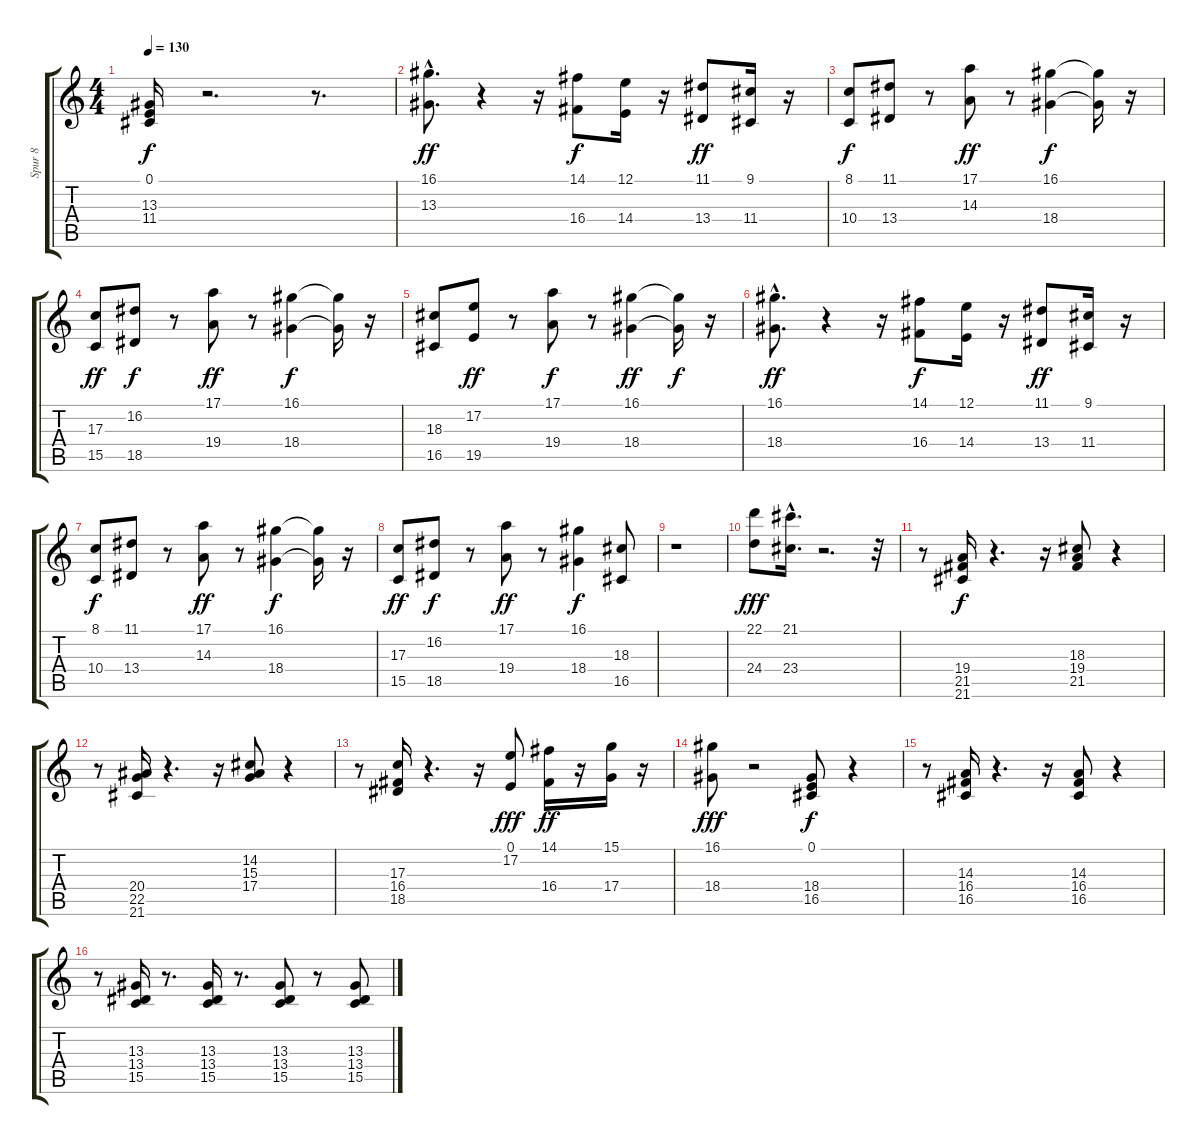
\track ("Spur 8" "Spur 8") {instrument brasssection}
\staff {score tabs}
\tuning (E4 B3 G3 D3 A2 E2) {hide}
\ts (4 4)
\tempo 130
\clef g2
\ks c
(0.1 13.3 11.4).16{dy f} r.2{d} r.8{d} |
(16.1{hac} 13.3{hac}).8{d dy ff} r.4 r.16 (14.1 16.4).8{dy f} (12.1 14.4).16 r.16 (11.1 13.4).8{dy ff} (9.1 11.4).16 r.16 |
(8.1 10.4).8{dy f} (11.1 13.4).8 r.8 (17.1 14.3).8{dy ff} r.8 (16.1 18.4).4{dy f} (16.1{t} 18.4{t}).16 r.16 |
(17.3 15.5).8{dy ff} (16.2 18.5).8{dy f} r.8 (17.1 19.4).8{dy ff} r.8 (16.1 18.4).4{dy f} (16.1{t} 18.4{t}).16 r.16 |
(18.3 16.5).8 (17.2 19.5).8{dy ff} r.8 (17.1 19.4).8{dy f} r.8 (16.1 18.4).4{dy ff} (16.1{t} 18.4{t}).16{dy f} r.16 |
(16.1{hac} 18.4{hac}).8{d dy ff} r.4 r.16 (14.1 16.4).8{dy f} (12.1 14.4).16 r.16 (11.1 13.4).8{dy ff} (9.1 11.4).16 r.16 |
(8.1 10.4).8{dy f} (11.1 13.4).8 r.8 (17.1 14.3).8{dy ff} r.8 (16.1 18.4).4{dy f} (16.1{t} 18.4{t}).16 r.16 |
(17.3 15.5).8{dy ff} (16.2 18.5).8{dy f} r.8 (17.1 19.4).8{dy ff} r.8 (16.1 18.4).4{dy f} (18.3 16.5).8 |
r.1 |
(22.1 24.4).8{dy fff} (21.1{hac} 23.4{hac}).16{d} r.2{d} r.32 |
r.8 (19.4 21.5 21.6).16{dy f} r.4{d} r.16 (18.3 19.4 21.5).8 r.4 |
r.8 (20.4 22.5 21.6).16 r.4{d} r.16 (14.2 15.3 17.4).8 r.4 |
r.8 (17.3 16.4 18.5).16 r.4{d} r.16 (0.1 17.2).8{dy fff} (14.1 16.4).16{dy ff} r.16 (15.1 17.4).16 r.16 |
(16.1 18.4).8{dy fff} r.2 (0.1 18.4 16.5).8{dy f} r.4 |
r.8 (14.3 16.4 16.5).16 r.4{d} r.16 (14.3 16.4 16.5).8 r.4 |
r.8 (13.3 13.4 15.5).16 r.8{d} (13.3 13.4 15.5).16 r.8{d} (13.3 13.4 15.5).8 r.8 (13.3 13.4 15.5).8
